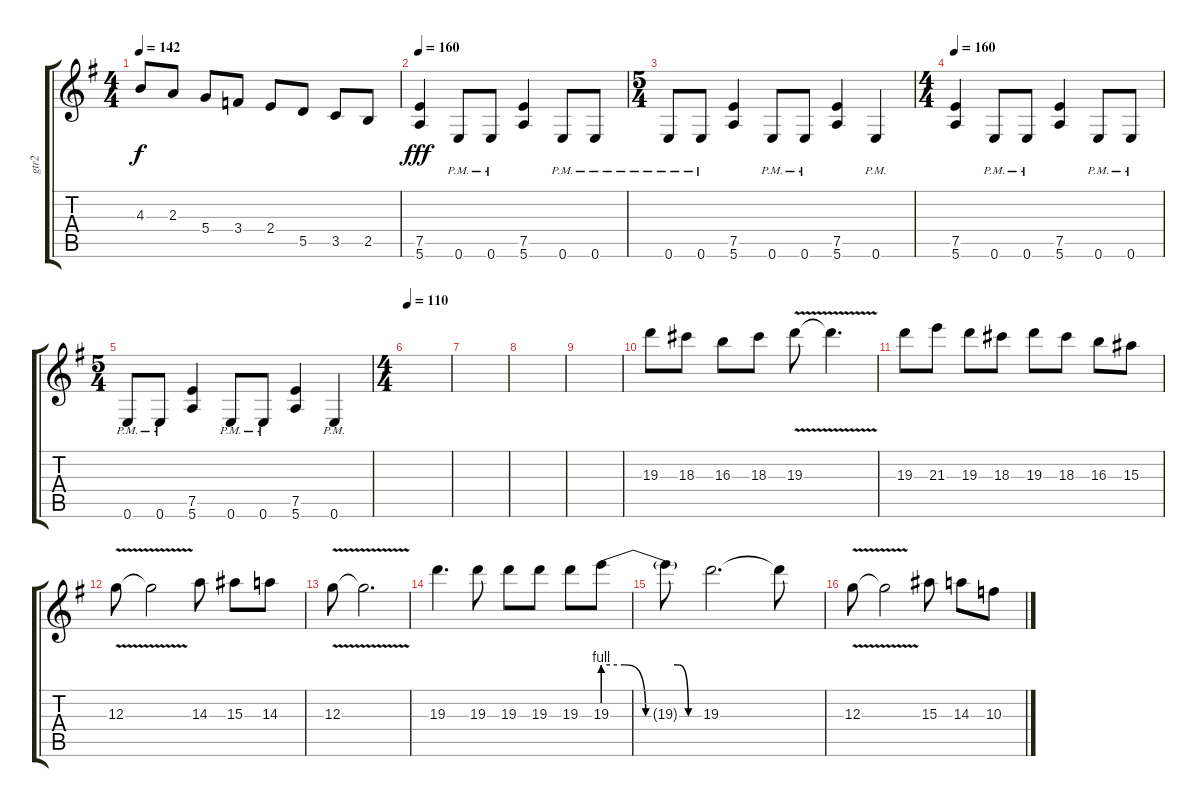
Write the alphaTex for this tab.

\track ("gtr2" "gtr2") {instrument overdrivenguitar}
\staff {score tabs}
\tuning (E4 B3 G3 D3 A2 E2) {hide}
\ts (4 4)
\tempo 142
\clef g2
\ks g
4.3.8{dy f} 2.3.8 5.4.8 3.4.8 2.4.8 5.5.8 3.5.8 2.5.8 |
\tempo 160
(7.5 5.6).4{dy fff} 0.6{pm}.8 0.6{pm}.8 (7.5 5.6).4 0.6{pm}.8 0.6{pm}.8 |
\ts (5 4)
0.6{pm}.8 0.6{pm}.8 (7.5 5.6).4 0.6{pm}.8 0.6{pm}.8 (7.5 5.6).4 0.6{pm}.4 |
\ts (4 4)
\tempo 160
(7.5 5.6).4 0.6{pm}.8 0.6{pm}.8 (7.5 5.6).4 0.6{pm}.8 0.6{pm}.8 |
\ts (5 4)
0.6{pm}.8 0.6{pm}.8 (7.5 5.6).4 0.6{pm}.8 0.6{pm}.8 (7.5 5.6).4 0.6{pm}.4 |
\ts (4 4)
\tempo 110
|
|
|
|
19.3.8 18.3.8 16.3.8 18.3.8 19.3{v}.8 19.3{v t}.4{d} |
19.3.8 21.3.8 19.3.8 18.3.8 19.3.8 18.3.8 16.3.8 15.3.8 |
12.3{v}.8 12.3{v t}.2 14.3.8 15.3.8 14.3.8 |
12.3{v}.8 12.3{v t}.2{d} |
19.3.4{d} 19.3.8 19.3.8 19.3.8 19.3.8 19.3{be (custom 0 4 20 4 40 0 60 0)}.8 |
19.3{be (custom 0 4 20 4 40 0 60 0) t}.8 19.3.2{d} 19.3{t}.8 |
12.3{v}.8 12.3{v t}.2 15.3.8 14.3.8 10.3.8
